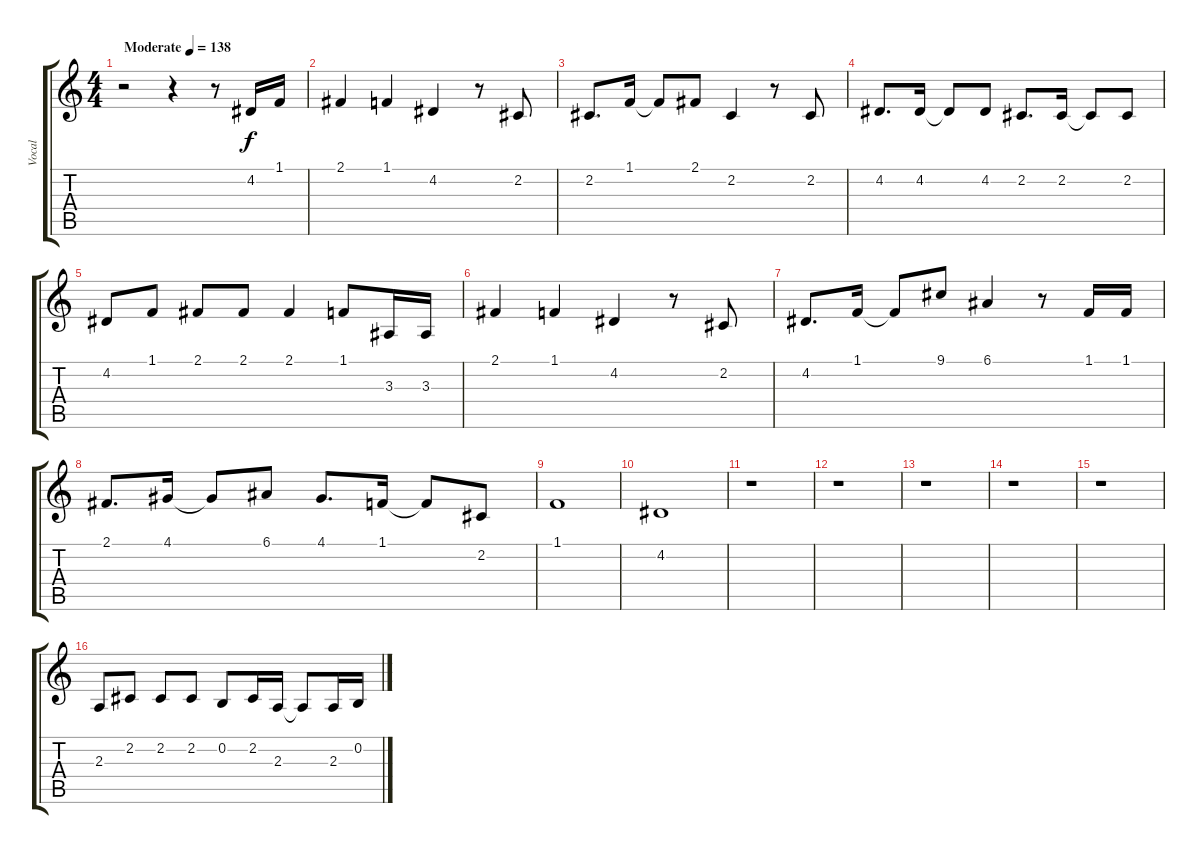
\track ("Vocal" "Vocal") {instrument lead1square}
\staff {score tabs}
\tuning (E4 B3 G3 D3 A2 E2) {hide}
\ts (4 4)
\tempo (138 "Moderate")
\clef g2
\ks c
r.2{dy f instrument lead1square} r.4 r.8 4.2.16 1.1.16 |
2.1.4 1.1.4 4.2.4 r.8 2.2.8 |
2.2.8{d} 1.1.16 1.1{t}.8 2.1.8 2.2.4 r.8 2.2.8 |
4.2.8{d} 4.2.16 4.2{t}.8 4.2.8 2.2.8{d} 2.2.16 2.2{t}.8 2.2.8 |
4.2.8 1.1.8 2.1.8 2.1.8 2.1.4 1.1.8 3.3.16 3.3.16 |
2.1.4 1.1.4 4.2.4 r.8 2.2.8 |
4.2.8{d} 1.1.16 1.1{t}.8 9.1.8 6.1.4 r.8 1.1.16 1.1.16 |
2.1.8{d} 4.1.16 4.1{t}.8 6.1.8 4.1.8{d} 1.1.16 1.1{t}.8 2.2.8 |
1.1.1 |
4.2.1 |
r.1 |
r.1 |
r.1 |
r.1 |
r.1 |
2.3.8 2.2.8 2.2.8 2.2.8 0.2.8 2.2.16 2.3.16 2.3{t}.8 2.3.16 0.2.16
